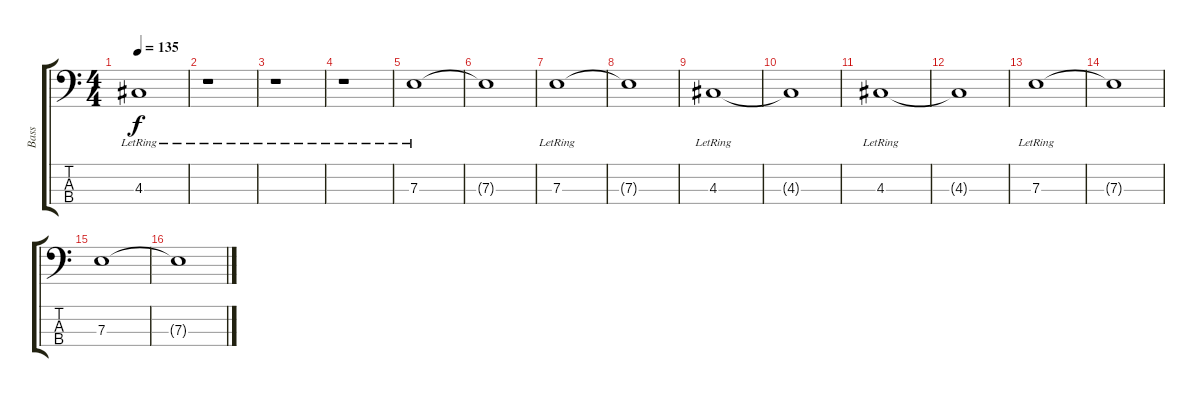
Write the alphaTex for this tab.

\track ("Bass" "Bass") {instrument electricbassfinger}
\staff {score tabs}
\tuning (G2 D2 A1 E1) {hide}
\ts (4 4)
\tempo 135
\clef f4
\ks c
4.3{lr}.1{dy f instrument electricbassfinger} |
r.1 |
r.1 |
r.1 |
7.3{lr}.1 |
7.3{t}.1 |
7.3{lr}.1 |
7.3{t}.1 |
4.3{lr}.1 |
4.3{t}.1 |
4.3{lr}.1 |
4.3{t}.1 |
7.3{lr}.1 |
7.3{t}.1 |
7.3.1 |
7.3{t}.1
